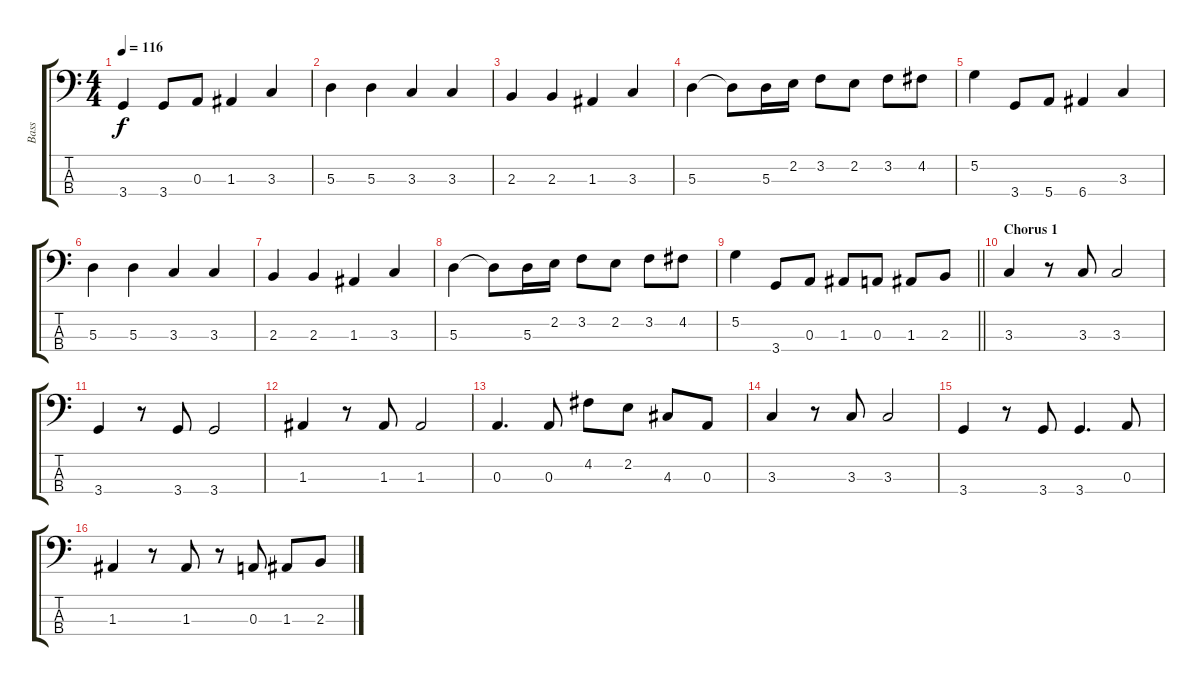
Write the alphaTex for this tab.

\track ("Bass" "Bass") {instrument electricbassfinger}
\staff {score tabs}
\tuning (G2 D2 A1 E1) {hide}
\ts (4 4)
\tempo 116
\clef f4
\ks c
3.4.4{dy f} 3.4.8 0.3.8 1.3.4 3.3.4 |
5.3.4 5.3.4 3.3.4 3.3.4 |
2.3.4 2.3.4 1.3.4 3.3.4 |
5.3.4 5.3{t}.8 5.3.16 2.2.16 3.2.8 2.2.8 3.2.8 4.2.8 |
5.2.4 3.4.8 5.4.8 6.4.4 3.3.4 |
5.3.4 5.3.4 3.3.4 3.3.4 |
2.3.4 2.3.4 1.3.4 3.3.4 |
5.3.4 5.3{t}.8 5.3.16 2.2.16 3.2.8 2.2.8 3.2.8 4.2.8 |
\barLineRight lightlight
5.2.4 3.4.8 0.3.8 1.3.8 0.3.8 1.3.8 2.3.8 |
\section ("" "Chorus 1")
3.3.4 r.8 3.3.8 3.3.2 |
3.4.4 r.8 3.4.8 3.4.2 |
1.3.4 r.8 1.3.8 1.3.2 |
0.3.4{d} 0.3.8 4.2.8 2.2.8 4.3.8 0.3.8 |
3.3.4 r.8 3.3.8 3.3.2 |
3.4.4 r.8 3.4.8 3.4.4{d} 0.3.8 |
1.3.4 r.8 1.3.8 r.8 0.3.8 1.3.8 2.3.8
